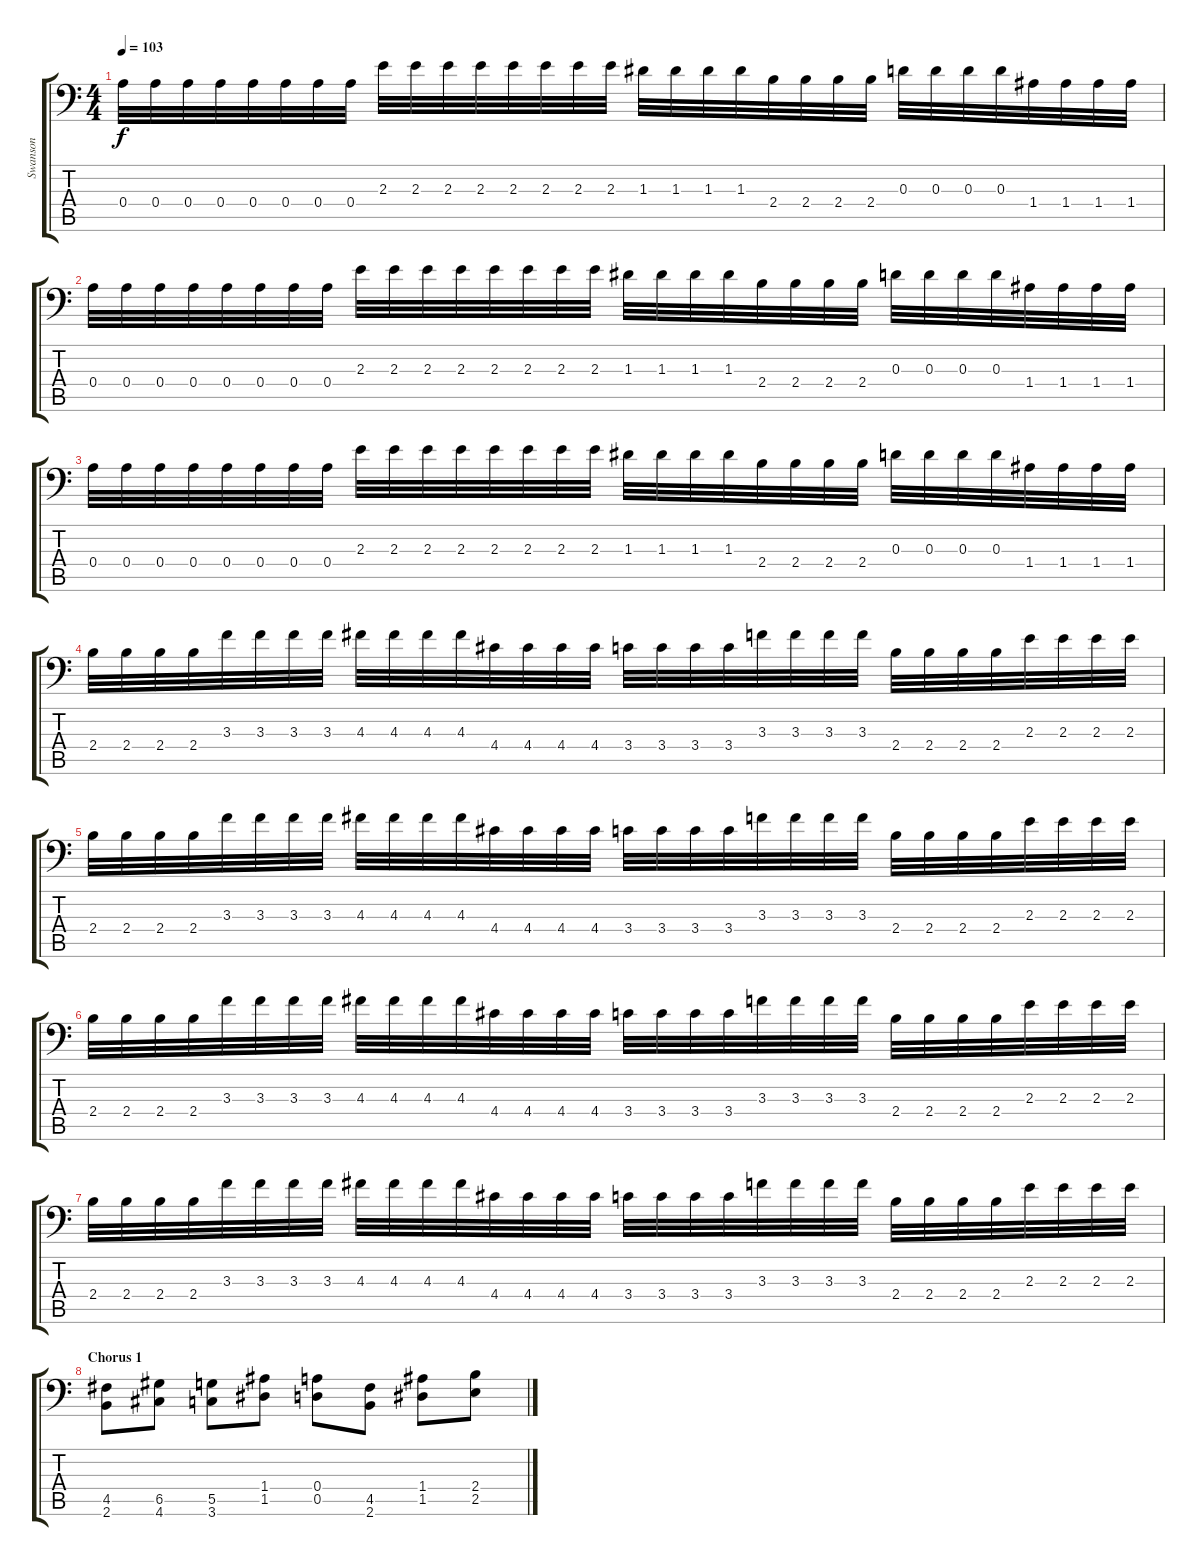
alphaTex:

\track ("Swanson" "Swanson") {instrument distortionguitar}
\staff {score tabs}
\tuning (B3 Gb3 D3 A2 D2 A1) {hide}
\ts (4 4)
\tempo 103
\clef f4
\ks c
0.4.32{dy f} 0.4.32 0.4.32 0.4.32 0.4.32 0.4.32 0.4.32 0.4.32 2.3.32 2.3.32 2.3.32 2.3.32 2.3.32 2.3.32 2.3.32 2.3.32 1.3.32 1.3.32 1.3.32 1.3.32 2.4.32 2.4.32 2.4.32 2.4.32 0.3.32 0.3.32 0.3.32 0.3.32 1.4.32 1.4.32 1.4.32 1.4.32 |
0.4.32 0.4.32 0.4.32 0.4.32 0.4.32 0.4.32 0.4.32 0.4.32 2.3.32 2.3.32 2.3.32 2.3.32 2.3.32 2.3.32 2.3.32 2.3.32 1.3.32 1.3.32 1.3.32 1.3.32 2.4.32 2.4.32 2.4.32 2.4.32 0.3.32 0.3.32 0.3.32 0.3.32 1.4.32 1.4.32 1.4.32 1.4.32 |
0.4.32 0.4.32 0.4.32 0.4.32 0.4.32 0.4.32 0.4.32 0.4.32 2.3.32 2.3.32 2.3.32 2.3.32 2.3.32 2.3.32 2.3.32 2.3.32 1.3.32 1.3.32 1.3.32 1.3.32 2.4.32 2.4.32 2.4.32 2.4.32 0.3.32 0.3.32 0.3.32 0.3.32 1.4.32 1.4.32 1.4.32 1.4.32 |
2.4.32 2.4.32 2.4.32 2.4.32 3.3.32 3.3.32 3.3.32 3.3.32 4.3.32 4.3.32 4.3.32 4.3.32 4.4.32 4.4.32 4.4.32 4.4.32 3.4.32 3.4.32 3.4.32 3.4.32 3.3.32 3.3.32 3.3.32 3.3.32 2.4.32 2.4.32 2.4.32 2.4.32 2.3.32 2.3.32 2.3.32 2.3.32 |
2.4.32 2.4.32 2.4.32 2.4.32 3.3.32 3.3.32 3.3.32 3.3.32 4.3.32 4.3.32 4.3.32 4.3.32 4.4.32 4.4.32 4.4.32 4.4.32 3.4.32 3.4.32 3.4.32 3.4.32 3.3.32 3.3.32 3.3.32 3.3.32 2.4.32 2.4.32 2.4.32 2.4.32 2.3.32 2.3.32 2.3.32 2.3.32 |
2.4.32 2.4.32 2.4.32 2.4.32 3.3.32 3.3.32 3.3.32 3.3.32 4.3.32 4.3.32 4.3.32 4.3.32 4.4.32 4.4.32 4.4.32 4.4.32 3.4.32 3.4.32 3.4.32 3.4.32 3.3.32 3.3.32 3.3.32 3.3.32 2.4.32 2.4.32 2.4.32 2.4.32 2.3.32 2.3.32 2.3.32 2.3.32 |
2.4.32 2.4.32 2.4.32 2.4.32 3.3.32 3.3.32 3.3.32 3.3.32 4.3.32 4.3.32 4.3.32 4.3.32 4.4.32 4.4.32 4.4.32 4.4.32 3.4.32 3.4.32 3.4.32 3.4.32 3.3.32 3.3.32 3.3.32 3.3.32 2.4.32 2.4.32 2.4.32 2.4.32 2.3.32 2.3.32 2.3.32 2.3.32 |
\section ("" "Chorus 1")
(4.5 2.6).8 (6.5 4.6).8 (5.5 3.6).8 (1.4 1.5).8 (0.4 0.5).8 (4.5 2.6).8 (1.4 1.5).8 (2.4 2.5).8
